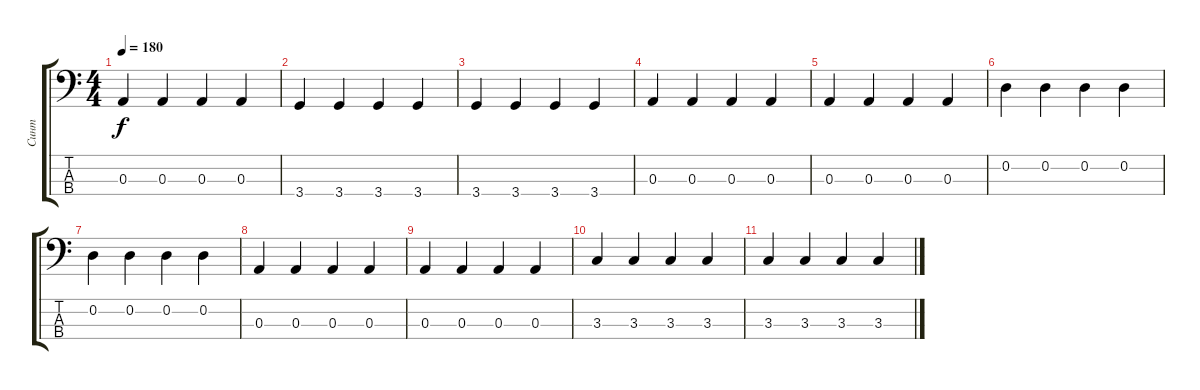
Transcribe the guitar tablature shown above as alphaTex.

\track ("Синт" "Синт") {instrument electricbassfinger}
\staff {score tabs}
\tuning (G2 D2 A1 E1) {hide}
\ts (4 4)
\tempo 180
\clef f4
\ks c
0.3.4{dy f} 0.3.4 0.3.4 0.3.4 |
3.4.4 3.4.4 3.4.4 3.4.4 |
3.4.4 3.4.4 3.4.4 3.4.4 |
0.3.4 0.3.4 0.3.4 0.3.4 |
0.3.4 0.3.4 0.3.4 0.3.4 |
0.2.4 0.2.4 0.2.4 0.2.4 |
0.2.4 0.2.4 0.2.4 0.2.4 |
0.3.4 0.3.4 0.3.4 0.3.4 |
0.3.4 0.3.4 0.3.4 0.3.4 |
3.3.4 3.3.4 3.3.4 3.3.4 |
3.3.4 3.3.4 3.3.4 3.3.4
